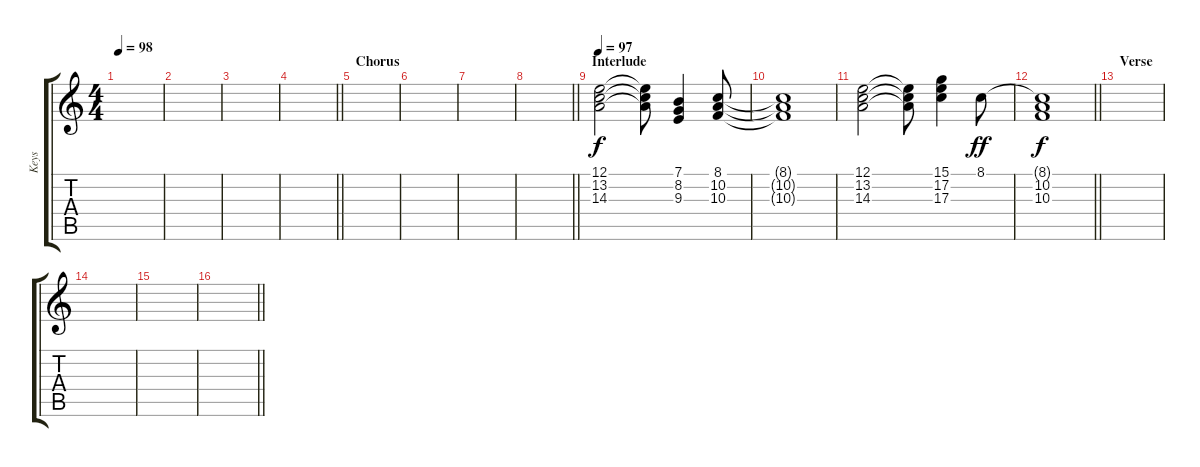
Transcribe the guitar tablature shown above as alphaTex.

\track ("Keys" "Keys") {instrument whistle}
\staff {score tabs}
\tuning (E4 B3 G3 D3 A2 E2) {hide}
\ts (4 4)
\tempo 98
\clef g2
\ks c
|
|
|
\barLineRight lightlight
|
\section ("" "Chorus")
|
|
|
\barLineRight lightlight
|
\section ("" "Interlude")
\tempo 97
(12.1 13.2 14.3).2 (12.1{t} 13.2{t} 14.3{t}).8 (7.1 8.2 9.3).4 (8.1 10.2 10.3).8 |
(8.1{t} 10.2{t} 10.3{t}).1 |
(12.1 13.2 14.3).2 (12.1{t} 13.2{t} 14.3{t}).8 (15.1 17.2 17.3).4 8.1.8{dy ff} |
\barLineRight lightlight
(8.1{t} 10.2 10.3).1{dy f} |
\section ("" "Verse")
|
|
|
\barLineRight lightlight
